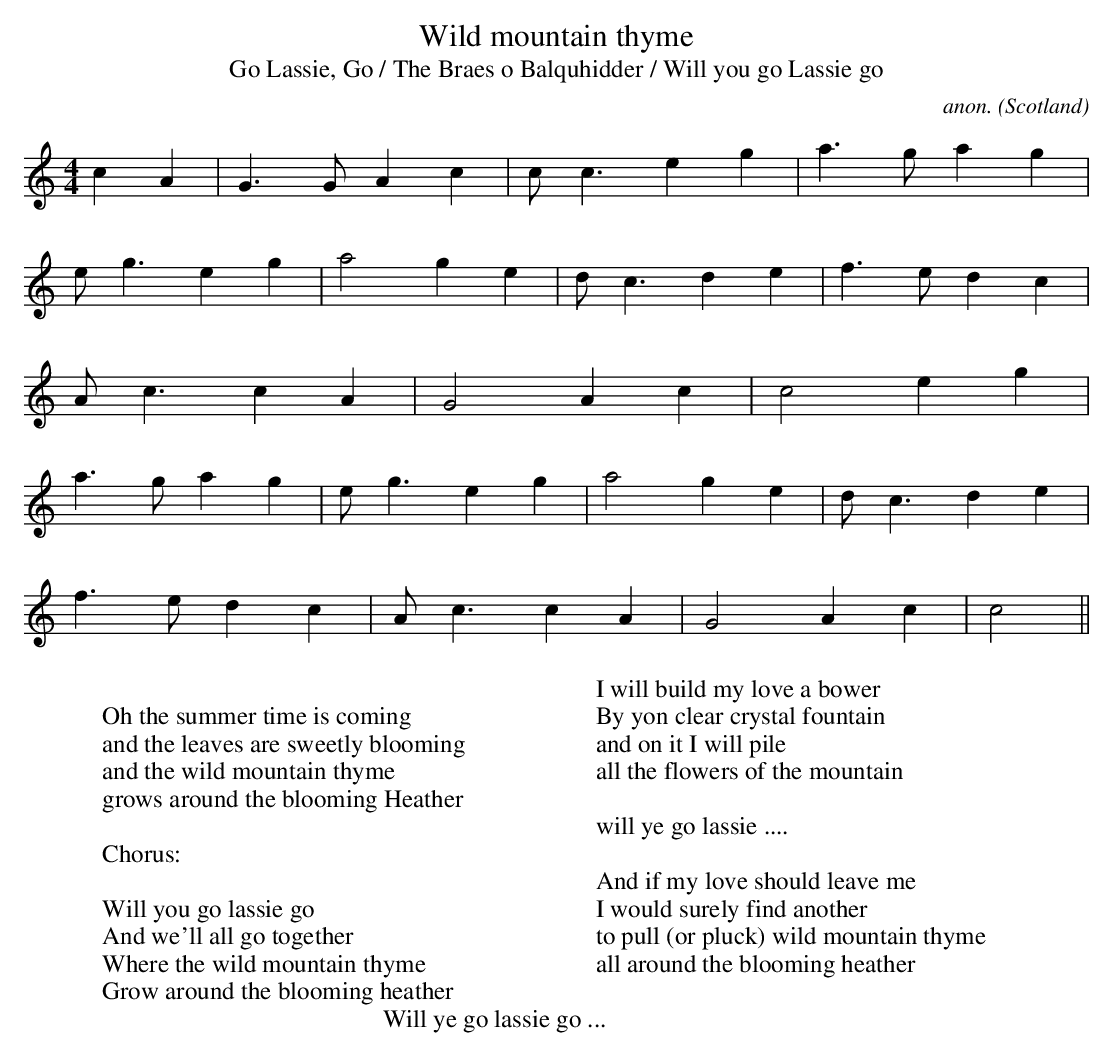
X:1
T:Wild mountain thyme
T:Go Lassie, Go / The Braes o Balquhidder / Will you go Lassie go
C:anon.
O:Scotland
M:4/4
L:1/8
K:C
c2A2 |G3G A2c2|cc3 e2g2|a3g a2g2|
eg3 e2g2|a4 g2e2|d-c3 d2e2|f3e d2c2|
Ac3 c2A2|G4 A2c2|c4 e2g2|
a3-g a2g2|eg3 e2g2|a4 g2e2|d-c3 d2e2|
f3e d2c2|Ac3 c2A2|G4 A2c2|c4 ||
W:
W:Oh the summer time is coming
W:and the leaves are sweetly blooming
W:and the wild mountain thyme
W:grows around the blooming Heather
W:
W:Chorus:
W:
W:Will you go lassie go
W:And we'll all go together
W:Where the wild mountain thyme
W:Grow around the blooming heather
W:
W:I will build my love a bower
W:By yon clear crystal fountain
W:and on it I will pile
W:all the flowers of the mountain
W:
W:will ye go lassie ....
W:
W:And if my love should leave me
W:I would surely find another
W:to pull (or pluck) wild mountain thyme
W:all around the blooming heather
W:
W:Will ye go lassie go ...

W:
W:Oh the summer time is coming
W:and the leaves are sweetly blooming
W:and the wild mountain thyme
W:grows around the blooming Heather
W:
W:  Will you go lassie go
W:  And we'll all go together
W:  Where the wild mountain thyme
W:  Grow around the blooming heather
W:
W:I will build my love a bower
W:By yon clear crystal fountain
W:and on it I will pile
W:all the flowers of the mountain
W:
W:  Will ye go lassie ....
W:
W:And if my love should leave me
W:I would surely find another
W:to pull (or pluck) wild mountain thyme
W:all around the blooming heather
W:
W:  Will ye go lassie go ...
W:
W:
W:  From Musica Viva - http://www.musicaviva.com
W:  the Internet center for free sheet music downloads.
